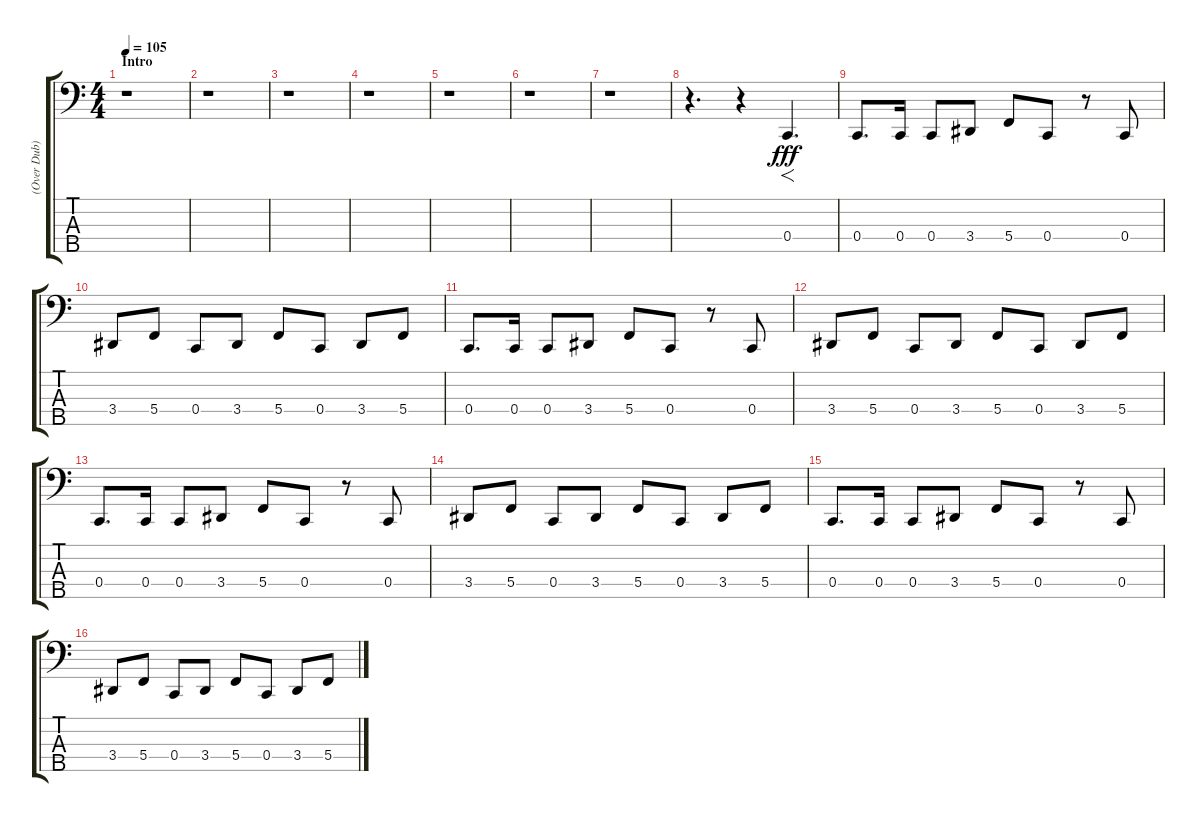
\track ("(Over Dub)" "(Over Dub)") {instrument electricbassfinger}
\staff {score tabs}
\tuning (F2 C2 G1 C1 G0) {hide}
\ts (4 4)
\section ("" "Intro")
\tempo 105
\clef f4
\ks c
r.1{dy fff instrument electricbassfinger} |
r.1 |
r.1 |
r.1 |
r.1 |
r.1 |
r.1 |
r.4{d} r.4 0.4.4{f d} |
0.4.8{d} 0.4.16 0.4.8 3.4.8 5.4.8 0.4.8 r.8 0.4.8 |
3.4.8 5.4.8 0.4.8 3.4.8 5.4.8 0.4.8 3.4.8 5.4.8 |
0.4.8{d} 0.4.16 0.4.8 3.4.8 5.4.8 0.4.8 r.8 0.4.8 |
3.4.8 5.4.8 0.4.8 3.4.8 5.4.8 0.4.8 3.4.8 5.4.8 |
0.4.8{d} 0.4.16 0.4.8 3.4.8 5.4.8 0.4.8 r.8 0.4.8 |
3.4.8 5.4.8 0.4.8 3.4.8 5.4.8 0.4.8 3.4.8 5.4.8 |
0.4.8{d} 0.4.16 0.4.8 3.4.8 5.4.8 0.4.8 r.8 0.4.8 |
3.4.8 5.4.8 0.4.8 3.4.8 5.4.8 0.4.8 3.4.8 5.4.8
